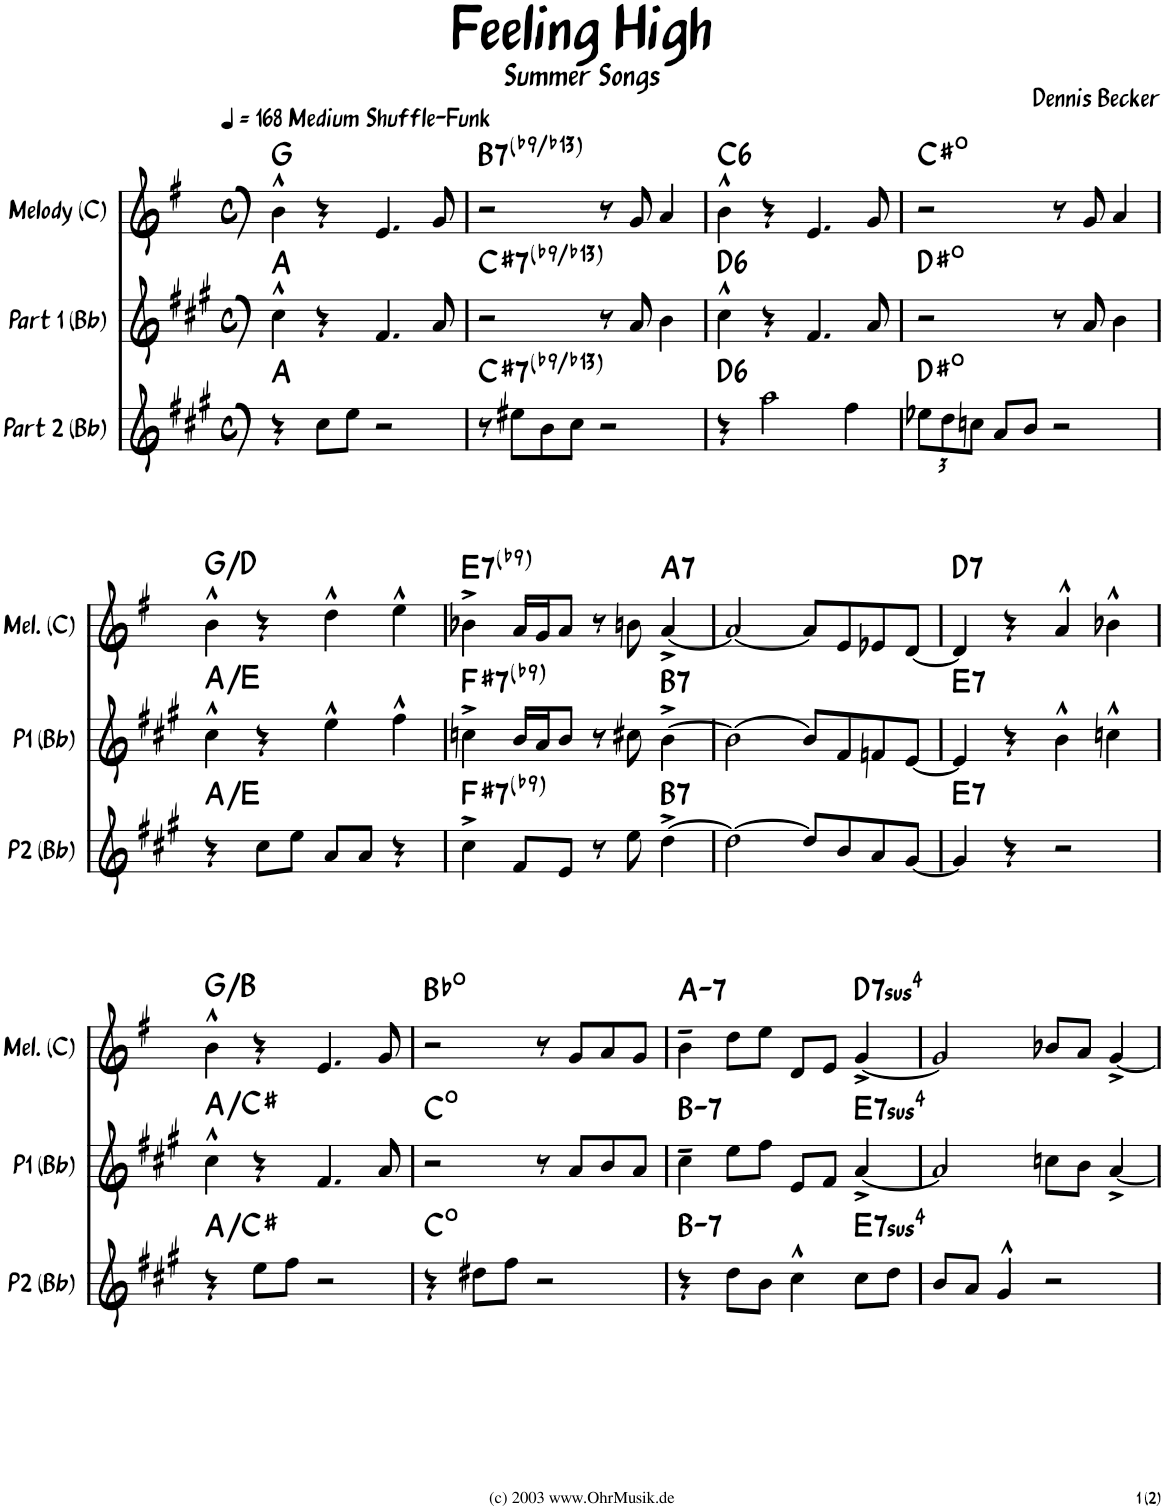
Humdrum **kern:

**kern	**harte	**kern	**harte	**kern	**harte
*part3	*part3	*part2	*part2	*part1	*part1
*staff3	*	*staff2	*	*staff1	*
*I"Part 2 (Bb)	*	*I"Part 1 (Bb)	*	*I"Melody (C)	*
*I'P2 (Bb)	*	*I'P1 (Bb)	*	*I'Mel. (C)	*
*clefG2	*	*clefG2	*	*clefG2	*
*Trd8c14	*	*Trd1c2	*	*	*
*k[f#c#g#]	*	*k[f#c#g#]	*	*k[f#]	*
*M4/4	*	*M4/4	*	*M4/4	*
*met(c)	*	*met(c)	*	*met(c)	*
*MM168	*	*MM168	*	*MM168	*
=1	=1	=1	=1	=1	=1
!	!	!	!	!LO:TX:a:t=Medium Shuffle-Funk	!
4r	A:maj	4cc#^^\	A:maj	4b^^\	G:maj
8cc#\L	.	4r	.	4r	.
8ee\J	.	.	.	.	.
2r	.	4.f#/	.	4.e/	.
.	.	8a/	.	8g/	.
=2	=2	=2	=2	=2	=2
!	!LO:H:kt=7	!	!LO:H:kt=7	!	!LO:H:kt=7
8r	C#:7(b9,b13)	2r	C#:7(b9,b13)	2r	B:7(b9,b13)
8ee#X\L	.	.	.	.	.
8b\	.	.	.	.	.
8cc#\J	.	.	.	.	.
2r	.	8r	.	8r	.
.	.	8a/	.	8g/	.
.	.	4b\	.	4a/	.
=3	=3	=3	=3	=3	=3
!	!LO:H:kt=6	!	!LO:H:kt=6	!	!LO:H:kt=6
4r	D:maj6	4cc#^^\	D:maj6	4b^^\	C:maj6
2aa\	.	4r	.	4r	.
.	.	4.f#/	.	4.e/	.
4ff#\	.	.	.	.	.
.	.	8a/	.	8g/	.
=4	=4	=4	=4	=4	=4
*Xbrackettup	*	*	*	*	*
12ee-X\L	D#:dim	2r	D#:dim	2r	C#:dim
12dd\	.	.	.	.	.
12ccn\J	.	.	.	.	.
8a/L	.	.	.	.	.
8b/J	.	.	.	.	.
2r	.	8r	.	8r	.
.	.	8a/	.	8g/	.
.	.	4b\	.	4a/	.
!!LO:LB:g=z
=5	=5	=5	=5	=5	=5
4r	A:maj/5	4cc#^^\	A:maj/5	4b^^\	G:maj/5
8cc#\L	.	4r	.	4r	.
8ee\J	.	.	.	.	.
8a/L	.	4ee^^\	.	4dd^^\	.
8a/J	.	.	.	.	.
4r	.	4ff#^^\	.	4ee^^\	.
=6	=6	=6	=6	=6	=6
!	!LO:H:kt=7	!	!LO:H:kt=7	!	!LO:H:kt=7
4cc#^\	F#:7(b9)	4ccn^\	F#:7(b9)	4b-X^\	E:7(b9)
8f#/L	.	16b/LL	.	16a/LL	.
.	.	16a/J	.	16g/J	.
8e/J	.	8b/J	.	8a/J	.
8r	.	8r	.	8r	.
8ee\	.	8cc#X\	.	8bn\	.
!	!LO:H:kt=7	!	!LO:H:kt=7	!	!LO:H:kt=7
[4dd^\	B:7	[4b^\	B:7	[4a^/	A:7
=7	=7	=7	=7	=7	=7
2dd\_	.	2b\_	.	2a/_	.
8dd/L]	.	8b/L]	.	8a/L]	.
8b/	.	8f#/	.	8e/	.
8a/	.	8fn/	.	8e-X/	.
[8g#/J	.	[8e/J	.	[8d/J	.
=8	=8	=8	=8	=8	=8
!	!LO:H:kt=7	!	!LO:H:kt=7	!	!LO:H:kt=7
4g#/]	E:7	4e/]	E:7	4d/]	D:7
4r	.	4r	.	4r	.
2r	.	4b^^\	.	4a^^/	.
.	.	4ccn^^\	.	4b-X^^\	.
!!LO:LB:g=z
=9	=9	=9	=9	=9	=9
4r	A:maj/3	4cc#^^\	A:maj/3	4b^^\	G:maj/3
8ee\L	.	4r	.	4r	.
8ff#\J	.	.	.	.	.
2r	.	4.f#/	.	4.e/	.
.	.	8a/	.	8g/	.
=10	=10	=10	=10	=10	=10
4r	C:dim	2r	C:dim	2r	Bb:dim
8dd#X\L	.	.	.	.	.
8ff#\J	.	.	.	.	.
2r	.	8r	.	8r	.
.	.	8a/L	.	8g/L	.
.	.	8b/	.	8a/	.
.	.	8a/J	.	8g/J	.
=11	=11	=11	=11	=11	=11
!	!LO:H:kt=7	!	!LO:H:kt=7	!	!LO:H:kt=7
4r	B:min7	4cc#~\	B:min7	4b~\	A:min7
8dd\L	.	8ee\L	.	8dd\L	.
8b\J	.	8ff#\J	.	8ee\J	.
4cc#^^\	.	8e/L	.	8d/L	.
.	.	8f#/J	.	8e/J	.
!	!LO:H:kt=74	!	!LO:H:kt=74	!	!LO:H:kt=74
8cc#\L	E:sus4(7)	[4a^/	E:sus4(7)	[4g^/	D:sus4(7)
8dd\J	.	.	.	.	.
=12	=12	=12	=12	=12	=12
8b/L	.	2a/]	.	2g/]	.
8a/J	.	.	.	.	.
4g#^^/	.	.	.	.	.
2r	.	8ccn\L	.	8b-X/L	.
.	.	8b\J	.	8a/J	.
.	.	[4a^/	.	[4g^/	.
=	=	=	=	=	=
*-	*-	*-	*-	*-	*-
